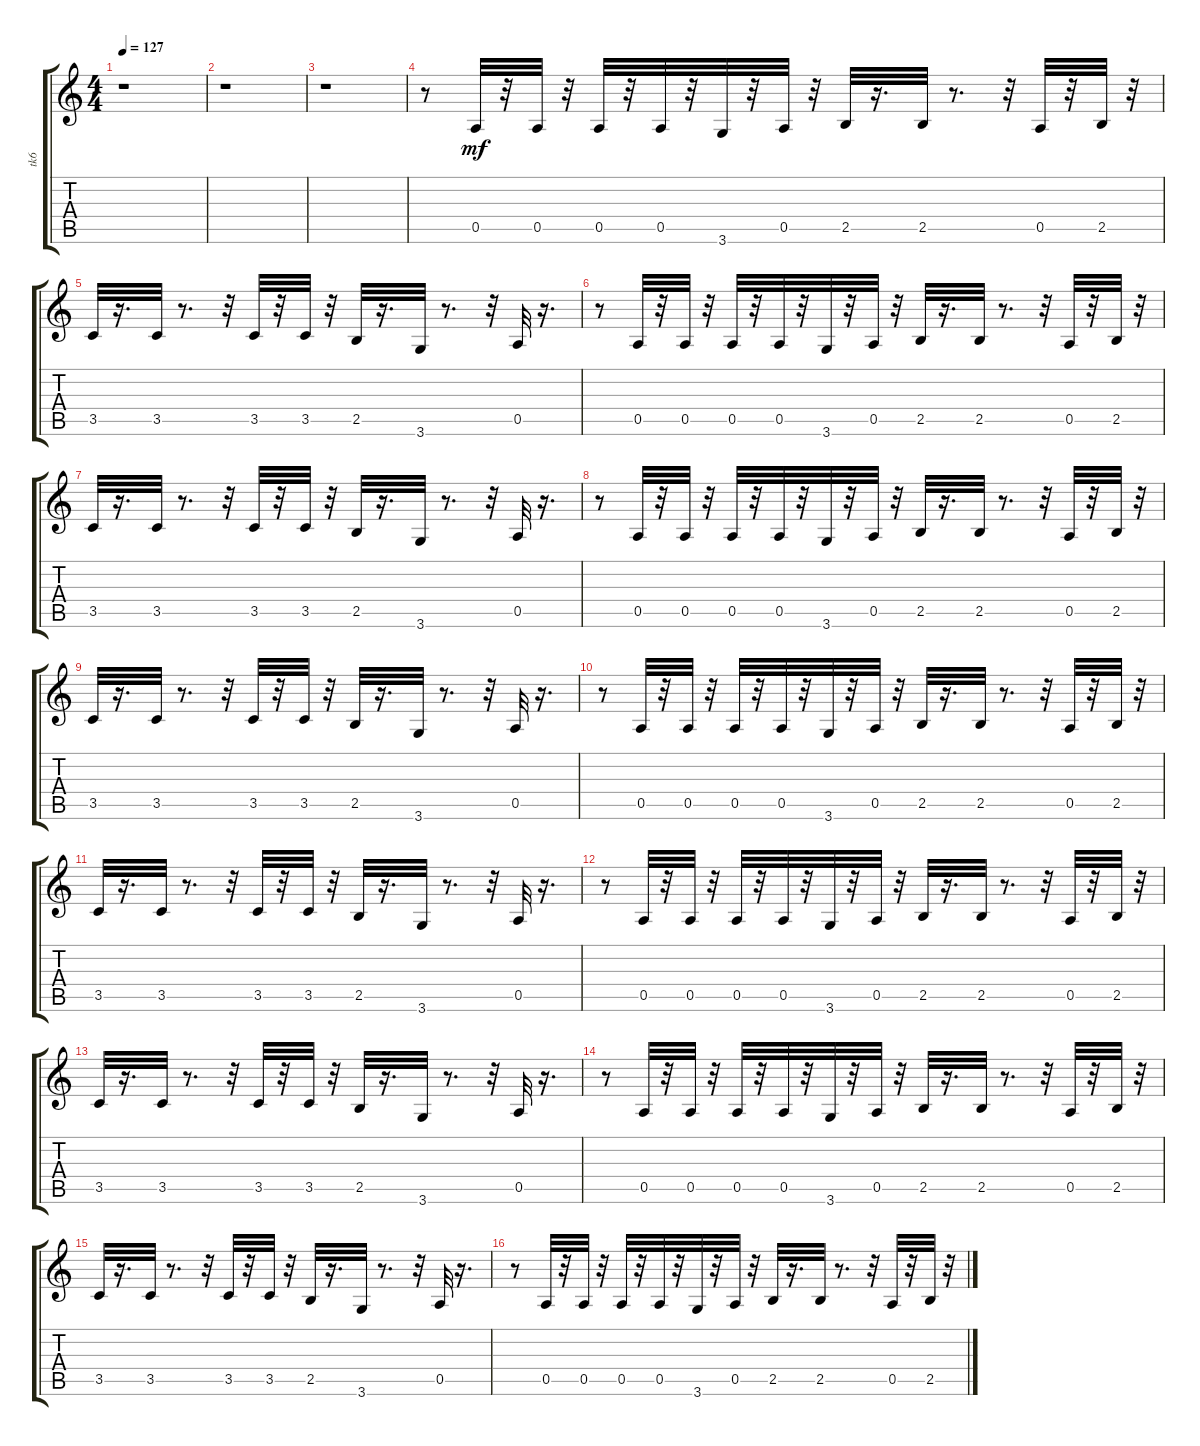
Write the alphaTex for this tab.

\track ("tk6" "tk6") {instrument electricguitarmuted}
\staff {score tabs}
\tuning (E4 B3 G3 D3 A2 E2) {hide}
\ts (4 4)
\tempo 127
\clef g2
\ks c
r.1{dy mf instrument electricguitarmuted} |
r.1 |
r.1 |
r.8 0.5.32{balance 16} r.32 0.5.32 r.32 0.5.32 r.32 0.5.32 r.32 3.6.32 r.32 0.5.32 r.32 2.5.32 r.16{d} 2.5.32 r.8{d} r.32 0.5.32 r.32 2.5.32 r.32 |
3.5.32 r.16{d} 3.5.32 r.8{d} r.32 3.5.32 r.32 3.5.32 r.32 2.5.32 r.16{d} 3.6.32 r.8{d} r.32 0.5.32 r.16{d} |
r.8 0.5.32 r.32 0.5.32 r.32 0.5.32 r.32 0.5.32 r.32 3.6.32 r.32 0.5.32 r.32 2.5.32 r.16{d} 2.5.32 r.8{d} r.32 0.5.32 r.32 2.5.32 r.32 |
3.5.32 r.16{d} 3.5.32 r.8{d} r.32 3.5.32 r.32 3.5.32 r.32 2.5.32 r.16{d} 3.6.32 r.8{d} r.32 0.5.32 r.16{d} |
r.8 0.5.32 r.32 0.5.32 r.32 0.5.32 r.32 0.5.32 r.32 3.6.32 r.32 0.5.32 r.32 2.5.32 r.16{d} 2.5.32 r.8{d} r.32 0.5.32 r.32 2.5.32 r.32 |
3.5.32 r.16{d} 3.5.32 r.8{d} r.32 3.5.32 r.32 3.5.32 r.32 2.5.32 r.16{d} 3.6.32 r.8{d} r.32 0.5.32 r.16{d} |
r.8 0.5.32 r.32 0.5.32 r.32 0.5.32 r.32 0.5.32 r.32 3.6.32 r.32 0.5.32 r.32 2.5.32 r.16{d} 2.5.32 r.8{d} r.32 0.5.32 r.32 2.5.32 r.32 |
3.5.32 r.16{d} 3.5.32 r.8{d} r.32 3.5.32 r.32 3.5.32 r.32 2.5.32 r.16{d} 3.6.32 r.8{d} r.32 0.5.32 r.16{d} |
r.8 0.5.32 r.32 0.5.32 r.32 0.5.32 r.32 0.5.32 r.32 3.6.32 r.32 0.5.32 r.32 2.5.32 r.16{d} 2.5.32 r.8{d} r.32 0.5.32 r.32 2.5.32 r.32 |
3.5.32 r.16{d} 3.5.32 r.8{d} r.32 3.5.32 r.32 3.5.32 r.32 2.5.32 r.16{d} 3.6.32 r.8{d} r.32 0.5.32 r.16{d} |
r.8 0.5.32 r.32 0.5.32 r.32 0.5.32 r.32 0.5.32 r.32 3.6.32 r.32 0.5.32 r.32 2.5.32 r.16{d} 2.5.32 r.8{d} r.32 0.5.32 r.32 2.5.32 r.32 |
3.5.32 r.16{d} 3.5.32 r.8{d} r.32 3.5.32 r.32 3.5.32 r.32 2.5.32 r.16{d} 3.6.32 r.8{d} r.32 0.5.32 r.16{d} |
r.8 0.5.32 r.32 0.5.32 r.32 0.5.32 r.32 0.5.32 r.32 3.6.32 r.32 0.5.32 r.32 2.5.32 r.16{d} 2.5.32 r.8{d} r.32 0.5.32 r.32 2.5.32 r.32
